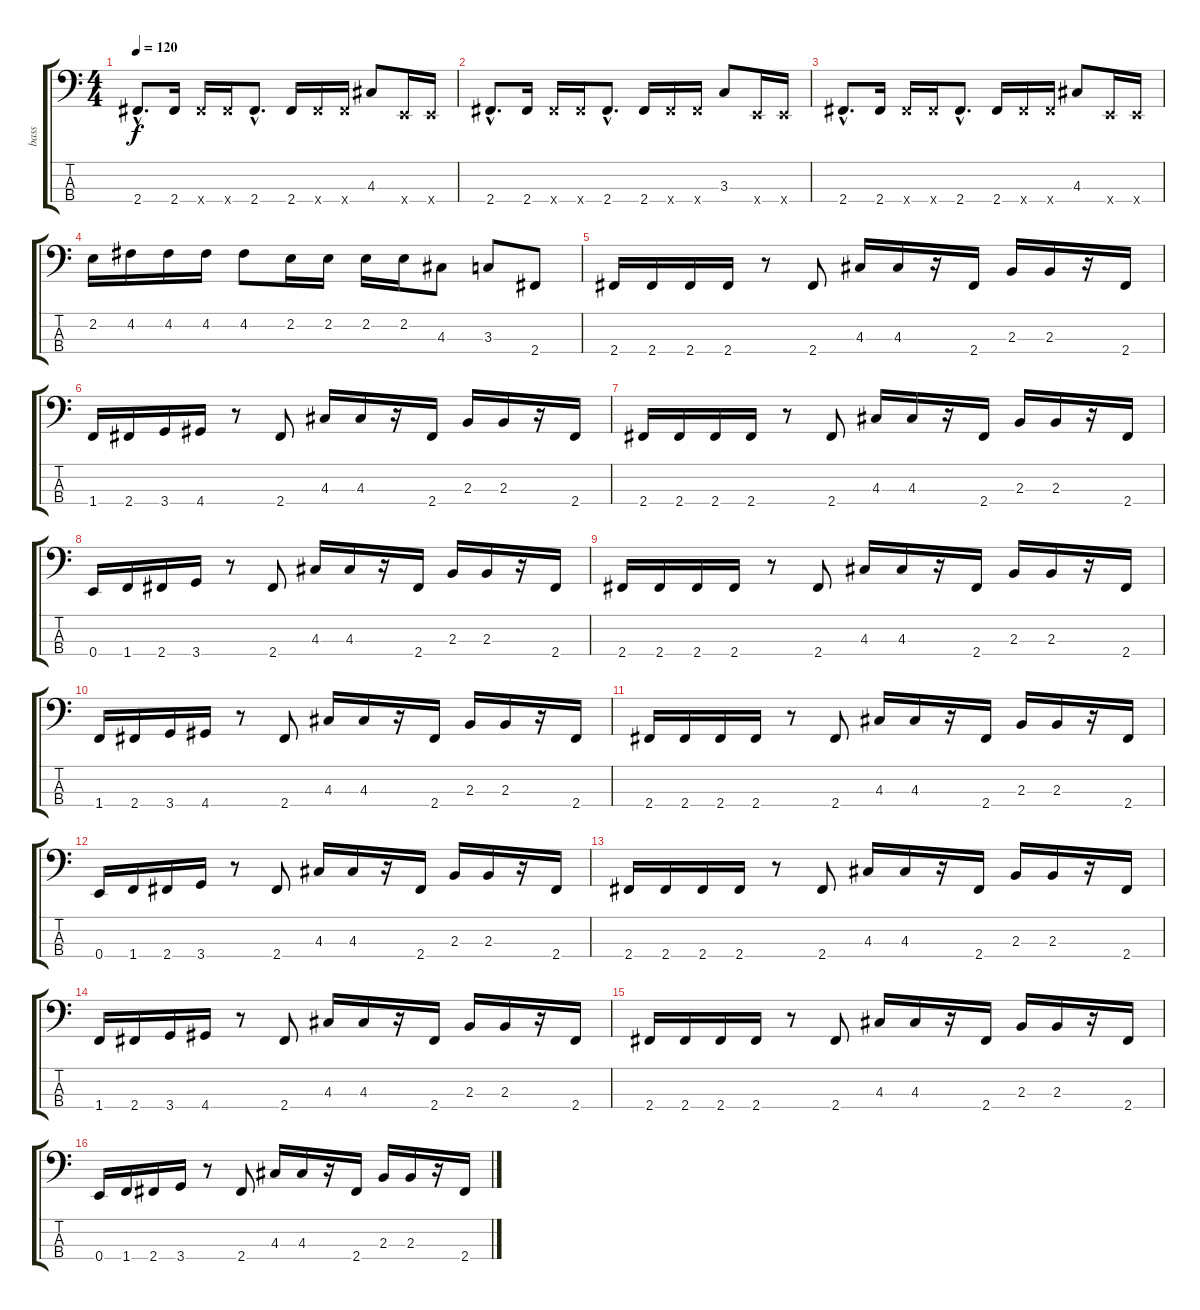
\track ("bass" "bass") {instrument electricbassfinger}
\staff {score tabs}
\tuning (G2 D2 A1 E1) {hide}
\ts (4 4)
\tempo 120
\clef f4
\ks c
2.4{hac}.8{d dy f} 2.4.16 2.4{x}.16 2.4{x}.16 2.4{hac}.8{d} 2.4.16 2.4{x}.16 2.4{x}.16 4.3.8 0.4{x}.16 0.4{x}.16 |
2.4{hac}.8{d} 2.4.16 2.4{x}.16 2.4{x}.16 2.4{hac}.8{d} 2.4.16 2.4{x}.16 2.4{x}.16 3.3.8 0.4{x}.16 0.4{x}.16 |
2.4{hac}.8{d} 2.4.16 2.4{x}.16 2.4{x}.16 2.4{hac}.8{d} 2.4.16 2.4{x}.16 2.4{x}.16 4.3.8 0.4{x}.16 0.4{x}.16 |
2.2.16 4.2.16 4.2.16 4.2.16 4.2.8 2.2.16 2.2.16 2.2.16 2.2.16 4.3.8 3.3.8 2.4.8 |
2.4.16 2.4.16 2.4.16 2.4.16 r.8 2.4.8 4.3.16 4.3.16 r.16 2.4.16 2.3.16 2.3.16 r.16 2.4.16 |
1.4.16 2.4.16 3.4.16 4.4.16 r.8 2.4.8 4.3.16 4.3.16 r.16 2.4.16 2.3.16 2.3.16 r.16 2.4.16 |
2.4.16 2.4.16 2.4.16 2.4.16 r.8 2.4.8 4.3.16 4.3.16 r.16 2.4.16 2.3.16 2.3.16 r.16 2.4.16 |
0.4.16 1.4.16 2.4.16 3.4.16 r.8 2.4.8 4.3.16 4.3.16 r.16 2.4.16 2.3.16 2.3.16 r.16 2.4.16 |
2.4.16 2.4.16 2.4.16 2.4.16 r.8 2.4.8 4.3.16 4.3.16 r.16 2.4.16 2.3.16 2.3.16 r.16 2.4.16 |
1.4.16 2.4.16 3.4.16 4.4.16 r.8 2.4.8 4.3.16 4.3.16 r.16 2.4.16 2.3.16 2.3.16 r.16 2.4.16 |
2.4.16 2.4.16 2.4.16 2.4.16 r.8 2.4.8 4.3.16 4.3.16 r.16 2.4.16 2.3.16 2.3.16 r.16 2.4.16 |
0.4.16 1.4.16 2.4.16 3.4.16 r.8 2.4.8 4.3.16 4.3.16 r.16 2.4.16 2.3.16 2.3.16 r.16 2.4.16 |
2.4.16 2.4.16 2.4.16 2.4.16 r.8 2.4.8 4.3.16 4.3.16 r.16 2.4.16 2.3.16 2.3.16 r.16 2.4.16 |
1.4.16 2.4.16 3.4.16 4.4.16 r.8 2.4.8 4.3.16 4.3.16 r.16 2.4.16 2.3.16 2.3.16 r.16 2.4.16 |
2.4.16 2.4.16 2.4.16 2.4.16 r.8 2.4.8 4.3.16 4.3.16 r.16 2.4.16 2.3.16 2.3.16 r.16 2.4.16 |
0.4.16 1.4.16 2.4.16 3.4.16 r.8 2.4.8 4.3.16 4.3.16 r.16 2.4.16 2.3.16 2.3.16 r.16 2.4.16
